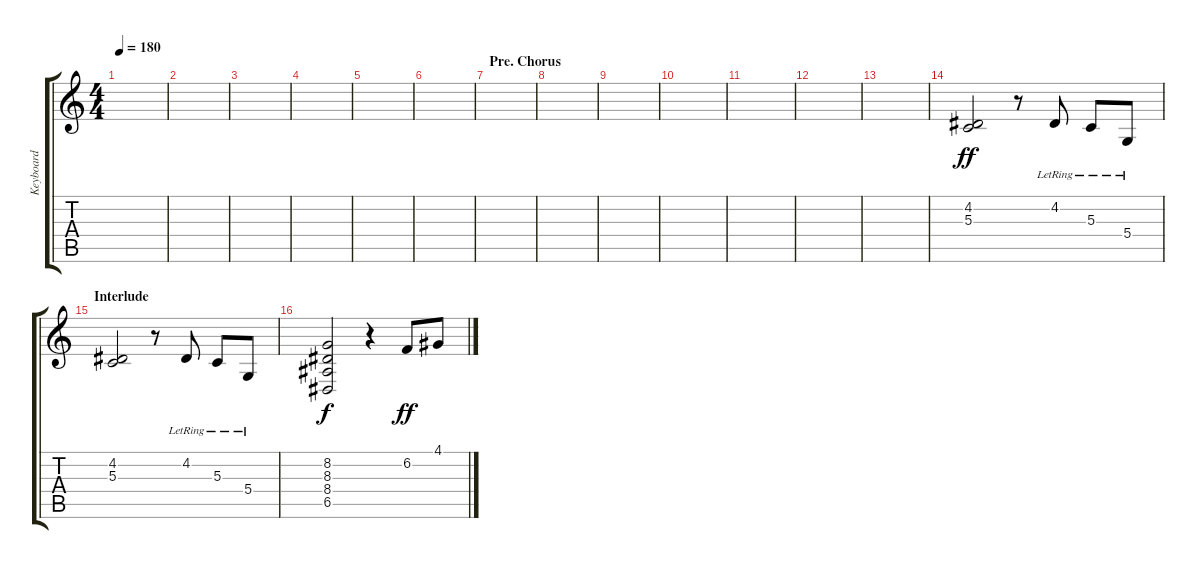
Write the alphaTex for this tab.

\track ("Keyboard" "Keyboard") {instrument harpsichord}
\staff {score tabs}
\tuning (E4 B3 G3 D3 A2 E2) {hide}
\ts (4 4)
\tempo 180
\clef g2
\ks c
|
|
|
|
|
|
\section ("" "Pre. Chorus")
|
|
|
|
|
|
|
(4.2 5.3).2{dy ff} r.8 4.2{lr}.8 5.3{lr}.8 5.4{lr}.8 |
\section ("" "Interlude")
(4.2 5.3).2 r.8 4.2{lr}.8 5.3{lr}.8 5.4{lr}.8 |
(8.2 8.3 8.4 6.5).2{dy f} r.4 6.2.8{dy ff} 4.1.8
